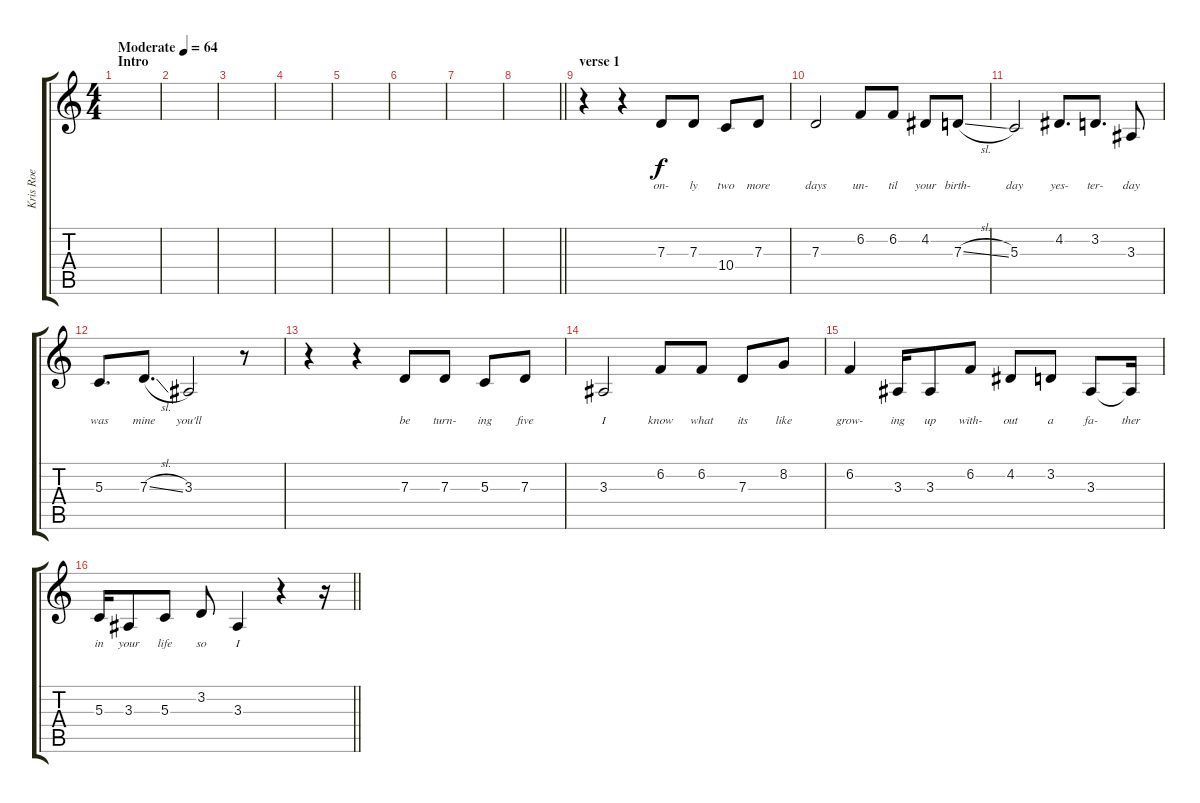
\track ("Kris Roe" "Kris Roe") {instrument flute}
\staff {score tabs}
\tuning (E4 B3 G3 D3 A2 E2) {hide}
\ts (4 4)
\section ("" "Intro")
\tempo (64 "Moderate")
\clef g2
\ks c
|
|
|
|
|
|
|
\barLineRight lightlight
|
\section ("" "verse 1")
r.4 r.4 7.3.8{lyrics (0 "on-") lyrics (1 "") lyrics (2 "") lyrics (3 "") lyrics (4 "")} 7.3.8{lyrics (0 "ly") lyrics (1 "") lyrics (2 "") lyrics (3 "") lyrics (4 "")} 10.4.8{lyrics (0 "two") lyrics (1 "") lyrics (2 "") lyrics (3 "") lyrics (4 "")} 7.3.8{lyrics (0 "more") lyrics (1 "") lyrics (2 "") lyrics (3 "") lyrics (4 "")} |
7.3.2{lyrics (0 "days") lyrics (1 "") lyrics (2 "") lyrics (3 "") lyrics (4 "")} 6.2.8{lyrics (0 "un-") lyrics (1 "") lyrics (2 "") lyrics (3 "") lyrics (4 "")} 6.2.8{lyrics (0 "til") lyrics (1 "") lyrics (2 "") lyrics (3 "") lyrics (4 "")} 4.2.8{lyrics (0 "your") lyrics (1 "") lyrics (2 "") lyrics (3 "") lyrics (4 "")} 7.3{sl}.8{lyrics (0 "birth-") lyrics (1 "") lyrics (2 "") lyrics (3 "") lyrics (4 "")} |
5.3.2{lyrics (0 "day") lyrics (1 "") lyrics (2 "") lyrics (3 "") lyrics (4 "")} 4.2.8{d lyrics (0 "yes-") lyrics (1 "") lyrics (2 "") lyrics (3 "") lyrics (4 "")} 3.2.8{d lyrics (0 "ter-") lyrics (1 "") lyrics (2 "") lyrics (3 "") lyrics (4 "")} 3.3.8{lyrics (0 "day") lyrics (1 "") lyrics (2 "") lyrics (3 "") lyrics (4 "")} |
5.3.8{d lyrics (0 "was") lyrics (1 "") lyrics (2 "") lyrics (3 "") lyrics (4 "")} 7.3{sl}.8{d lyrics (0 "mine") lyrics (1 "") lyrics (2 "") lyrics (3 "") lyrics (4 "")} 3.3.2{lyrics (0 "you'll") lyrics (1 "") lyrics (2 "") lyrics (3 "") lyrics (4 "")} r.8 |
r.4 r.4 7.3.8{lyrics (0 "be") lyrics (1 "") lyrics (2 "") lyrics (3 "") lyrics (4 "")} 7.3.8{lyrics (0 "turn-") lyrics (1 "") lyrics (2 "") lyrics (3 "") lyrics (4 "")} 5.3.8{lyrics (0 "ing") lyrics (1 "") lyrics (2 "") lyrics (3 "") lyrics (4 "")} 7.3.8{lyrics (0 "five") lyrics (1 "") lyrics (2 "") lyrics (3 "") lyrics (4 "")} |
3.3.2{lyrics (0 "I") lyrics (1 "") lyrics (2 "") lyrics (3 "") lyrics (4 "")} 6.2.8{lyrics (0 "know") lyrics (1 "") lyrics (2 "") lyrics (3 "") lyrics (4 "")} 6.2.8{lyrics (0 "what") lyrics (1 "") lyrics (2 "") lyrics (3 "") lyrics (4 "")} 7.3.8{lyrics (0 "its") lyrics (1 "") lyrics (2 "") lyrics (3 "") lyrics (4 "")} 8.2.8{lyrics (0 "like") lyrics (1 "") lyrics (2 "") lyrics (3 "") lyrics (4 "")} |
6.2.4{lyrics (0 "grow-") lyrics (1 "") lyrics (2 "") lyrics (3 "") lyrics (4 "")} 3.3.16{lyrics (0 "ing") lyrics (1 "") lyrics (2 "") lyrics (3 "") lyrics (4 "")} 3.3.8{lyrics (0 "up") lyrics (1 "") lyrics (2 "") lyrics (3 "") lyrics (4 "")} 6.2.8{lyrics (0 "with-") lyrics (1 "") lyrics (2 "") lyrics (3 "") lyrics (4 "")} 4.2.8{lyrics (0 "out") lyrics (1 "") lyrics (2 "") lyrics (3 "") lyrics (4 "")} 3.2.8{lyrics (0 "a") lyrics (1 "") lyrics (2 "") lyrics (3 "") lyrics (4 "")} 3.3.8{lyrics (0 "fa-") lyrics (1 "") lyrics (2 "") lyrics (3 "") lyrics (4 "")} 3.3{t}.16{lyrics (0 "ther") lyrics (1 "") lyrics (2 "") lyrics (3 "") lyrics (4 "")} |
\barLineRight lightlight
5.3.16{lyrics (0 "in") lyrics (1 "") lyrics (2 "") lyrics (3 "") lyrics (4 "")} 3.3.8{lyrics (0 "your") lyrics (1 "") lyrics (2 "") lyrics (3 "") lyrics (4 "")} 5.3.8{lyrics (0 "life") lyrics (1 "") lyrics (2 "") lyrics (3 "") lyrics (4 "")} 3.2.8{lyrics (0 "so") lyrics (1 "") lyrics (2 "") lyrics (3 "") lyrics (4 "")} 3.3.4{lyrics (0 "I") lyrics (1 "") lyrics (2 "") lyrics (3 "") lyrics (4 "")} r.4 r.16
